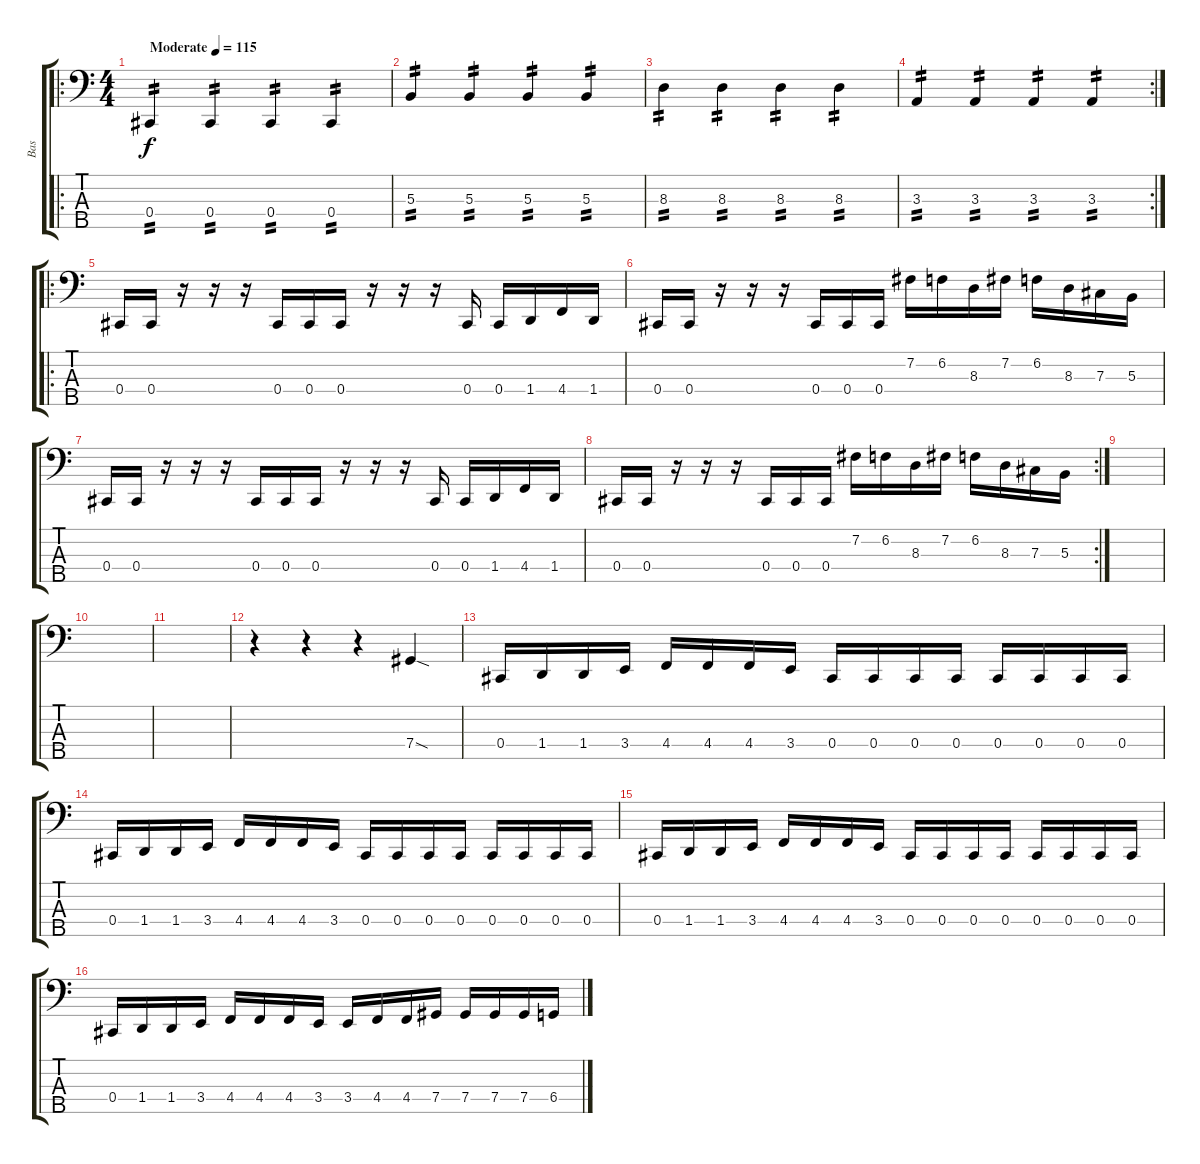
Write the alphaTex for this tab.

\track ("Bas" "Bas") {instrument electricbassfinger}
\staff {score tabs}
\tuning (E2 B1 Gb1 Db1 Ab0) {hide}
\ro
\ts (4 4)
\tempo (115 "Moderate")
\clef f4
\ks c
0.4.4{tp 2 dy f instrument electricbassfinger} 0.4.4{tp 2} 0.4.4{tp 2} 0.4.4{tp 2} |
5.3.4{tp 2} 5.3.4{tp 2} 5.3.4{tp 2} 5.3.4{tp 2} |
8.3.4{tp 2} 8.3.4{tp 2} 8.3.4{tp 2} 8.3.4{tp 2} |
\rc 2
3.3.4{tp 2} 3.3.4{tp 2} 3.3.4{tp 2} 3.3.4{tp 2} |
\ro
0.4.16 0.4.16 r.16 r.16 r.16 0.4.16 0.4.16 0.4.16 r.16 r.16 r.16 0.4.16 0.4.16 1.4.16 4.4.16 1.4.16 |
0.4.16 0.4.16 r.16 r.16 r.16 0.4.16 0.4.16 0.4.16 7.2.16 6.2.16 8.3.16 7.2.16 6.2.16 8.3.16 7.3.16 5.3.16 |
0.4.16 0.4.16 r.16 r.16 r.16 0.4.16 0.4.16 0.4.16 r.16 r.16 r.16 0.4.16 0.4.16 1.4.16 4.4.16 1.4.16 |
\rc 2
0.4.16 0.4.16 r.16 r.16 r.16 0.4.16 0.4.16 0.4.16 7.2.16 6.2.16 8.3.16 7.2.16 6.2.16 8.3.16 7.3.16 5.3.16 |
|
|
|
r.4 r.4 r.4 7.4{sod}.4 |
0.4.16 1.4.16 1.4.16 3.4.16 4.4.16 4.4.16 4.4.16 3.4.16 0.4.16 0.4.16 0.4.16 0.4.16 0.4.16 0.4.16 0.4.16 0.4.16 |
0.4.16 1.4.16 1.4.16 3.4.16 4.4.16 4.4.16 4.4.16 3.4.16 0.4.16 0.4.16 0.4.16 0.4.16 0.4.16 0.4.16 0.4.16 0.4.16 |
0.4.16 1.4.16 1.4.16 3.4.16 4.4.16 4.4.16 4.4.16 3.4.16 0.4.16 0.4.16 0.4.16 0.4.16 0.4.16 0.4.16 0.4.16 0.4.16 |
0.4.16 1.4.16 1.4.16 3.4.16 4.4.16 4.4.16 4.4.16 3.4.16 3.4.16 4.4.16 4.4.16 7.4.16 7.4.16 7.4.16 7.4.16 6.4.16
